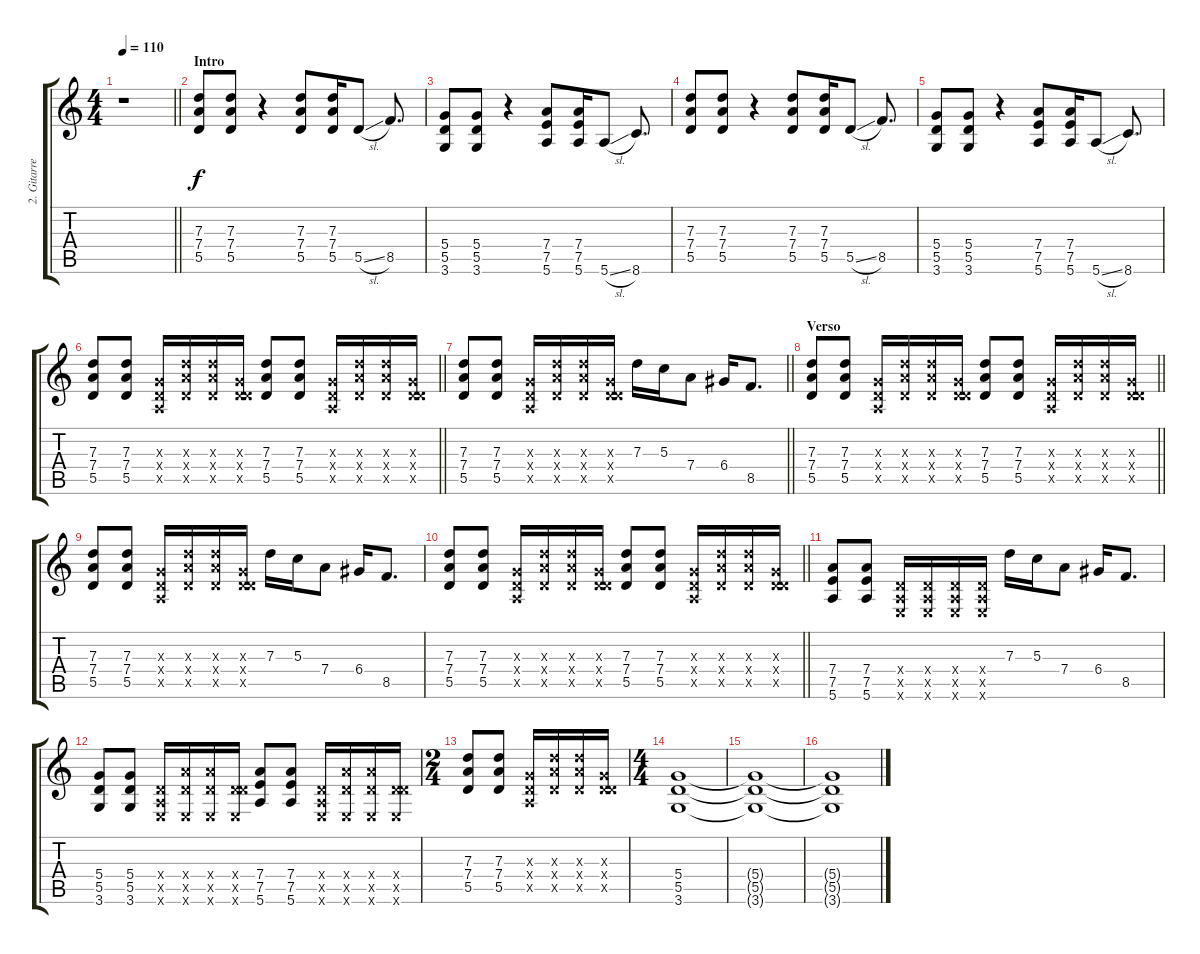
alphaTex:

\track ("2. Gitarre" "2. Gitarre") {instrument distortionguitar}
\staff {score tabs}
\tuning (E4 B3 G3 D3 A2 E2) {hide}
\ts (4 4)
\tempo 110
\clef g2
\barLineRight lightlight
\ks c
r.1{dy f instrument distortionguitar} |
\section ("" "Intro")
(7.3 7.4 5.5).8 (7.3 7.4 5.5).8 r.4 (7.3 7.4 5.5).8 (7.3 7.4 5.5).16 5.5{sl}.8 8.5.8{d} |
(5.4 5.5 3.6).8 (5.4 5.5 3.6).8 r.4 (7.4 7.5 5.6).8 (7.4 7.5 5.6).16 5.6{sl}.8 8.6.8{d} |
(7.3 7.4 5.5).8 (7.3 7.4 5.5).8 r.4 (7.3 7.4 5.5).8 (7.3 7.4 5.5).16 5.5{sl}.8 8.5.8{d} |
(5.4 5.5 3.6).8 (5.4 5.5 3.6).8 r.4 (7.4 7.5 5.6).8 (7.4 7.5 5.6).16 5.6{sl}.8 8.6.8{d} |
\barLineRight lightlight
(7.3 7.4 5.5).8 (7.3 7.4 5.5).8 (0.3{x} 0.4{x} 0.5{x}).16 (7.3{x} 7.4{x} 5.5{x}).16 (7.3{x} 7.4{x} 5.5{x}).16 (0.3{x} 0.4{x} 5.5{x}).16 (7.3 7.4 5.5).8 (7.3 7.4 5.5).8 (0.3{x} 0.4{x} 0.5{x}).16 (7.3{x} 7.4{x} 5.5{x}).16 (7.3{x} 7.4{x} 5.5{x}).16 (0.3{x} 0.4{x} 5.5{x}).16 |
\section ("" "")
\barLineRight lightlight
(7.3 7.4 5.5).8 (7.3 7.4 5.5).8 (0.3{x} 0.4{x} 0.5{x}).16 (7.3{x} 7.4{x} 5.5{x}).16 (7.3{x} 7.4{x} 5.5{x}).16 (0.3{x} 0.4{x} 5.5{x}).16 7.3.16 5.3.16 7.4.8 6.4.16 8.5.8{d} |
\section ("" "Verso")
\barLineRight lightlight
(7.3 7.4 5.5).8 (7.3 7.4 5.5).8 (0.3{x} 0.4{x} 0.5{x}).16 (7.3{x} 7.4{x} 5.5{x}).16 (7.3{x} 7.4{x} 5.5{x}).16 (0.3{x} 0.4{x} 5.5{x}).16 (7.3 7.4 5.5).8 (7.3 7.4 5.5).8 (0.3{x} 0.4{x} 0.5{x}).16 (7.3{x} 7.4{x} 5.5{x}).16 (7.3{x} 7.4{x} 5.5{x}).16 (0.3{x} 0.4{x} 5.5{x}).16 |
(7.3 7.4 5.5).8 (7.3 7.4 5.5).8 (0.3{x} 0.4{x} 0.5{x}).16 (7.3{x} 7.4{x} 5.5{x}).16 (7.3{x} 7.4{x} 5.5{x}).16 (0.3{x} 0.4{x} 5.5{x}).16 7.3.16 5.3.16 7.4.8 6.4.16 8.5.8{d} |
\barLineRight lightlight
(7.3 7.4 5.5).8 (7.3 7.4 5.5).8 (0.3{x} 0.4{x} 0.5{x}).16 (7.3{x} 7.4{x} 5.5{x}).16 (7.3{x} 7.4{x} 5.5{x}).16 (0.3{x} 0.4{x} 5.5{x}).16 (7.3 7.4 5.5).8 (7.3 7.4 5.5).8 (0.3{x} 0.4{x} 0.5{x}).16 (7.3{x} 7.4{x} 5.5{x}).16 (7.3{x} 7.4{x} 5.5{x}).16 (0.3{x} 0.4{x} 5.5{x}).16 |
(7.4 7.5 5.6).8 (7.4 7.5 5.6).8 (0.4{x} 0.5{x} 0.6{x}).16 (0.4{x} 0.5{x} 0.6{x}).16 (0.4{x} 0.5{x} 0.6{x}).16 (0.4{x} 0.5{x} 0.6{x}).16 7.3.16 5.3.16 7.4.8 6.4.16 8.5.8{d} |
(5.4 5.5 3.6).8 (5.4 5.5 3.6).8 (0.4{x} 0.5{x} 0.6{x}).16 (7.4{x} 5.5{x} 0.6{x}).16 (7.4{x} 5.5{x} 0.6{x}).16 (0.4{x} 5.5{x} 0.6{x}).16 (7.4 7.5 5.6).8 (7.4 7.5 5.6).8 (0.4{x} 0.5{x} 0.6{x}).16 (7.4{x} 5.5{x} 0.6{x}).16 (7.4{x} 5.5{x} 0.6{x}).16 (0.4{x} 5.5{x} 0.6{x}).16 |
\ts (2 4)
(7.3 7.4 5.5).8 (7.3 7.4 5.5).8 (0.3{x} 0.4{x} 0.5{x}).16 (7.3{x} 7.4{x} 5.5{x}).16 (7.3{x} 7.4{x} 5.5{x}).16 (0.3{x} 0.4{x} 5.5{x}).16 |
\ts (4 4)
(5.4 5.5 3.6).1{volume 6} |
(5.4{t} 5.5{t} 3.6{t}).1 |
(5.4{t} 5.5{t} 3.6{t}).1
